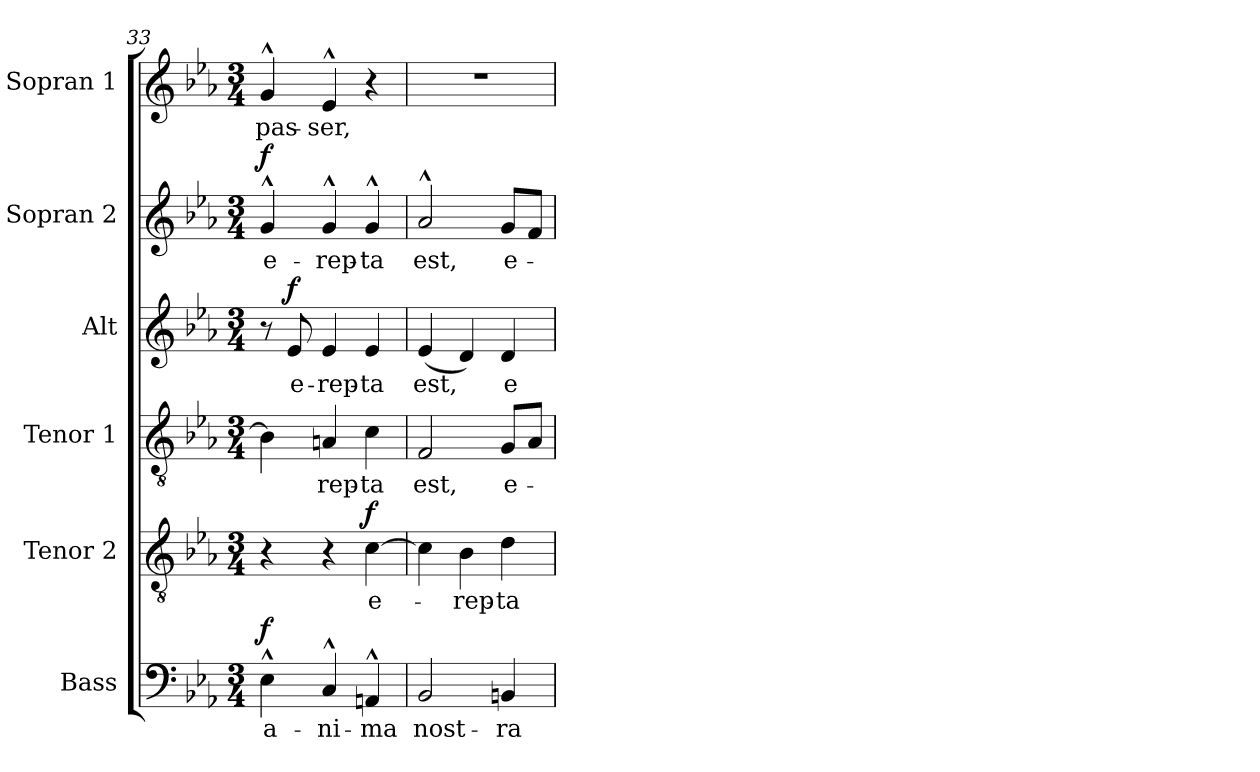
**kern	**text	**dynam	**kern	**text	**dynam	**kern	**text	**kern	**text	**dynam	**kern	**text	**dynam	**kern	**text
*part6	*part6	*part6	*part5	*part5	*part5	*part4	*part4	*part3	*part3	*part3	*part2	*part2	*part2	*part1	*part1
*staff6	*staff6	*staff6	*staff5	*staff5	*staff5	*staff4	*staff4	*staff3	*staff3	*staff3	*staff2	*staff2	*staff2	*staff1	*staff1
*I"Bass	*	*	*I"Tenor 2	*	*	*I"Tenor 1	*	*I"Alt	*	*	*I"Sopran 2	*	*	*I"Sopran 1	*
*I'B.	*	*	*I'T. 2	*	*	*I'T. 1	*	*I'A.	*	*	*I'S. 2	*	*	*I'S. 1	*
*clefF4	*	*	*clefGv2	*	*	*clefGv2	*	*clefG2	*	*	*clefG2	*	*	*clefG2	*
*k[b-e-a-]	*	*	*k[b-e-a-]	*	*	*k[b-e-a-]	*	*k[b-e-a-]	*	*	*k[b-e-a-]	*	*	*k[b-e-a-]	*
*E-:	*	*	*E-:	*	*	*E-:	*	*E-:	*	*	*E-:	*	*	*E-:	*
*M3/4	*	*	*M3/4	*	*	*M3/4	*	*M3/4	*	*	*M3/4	*	*	*M3/4	*
=33	=33	=33	=33	=33	=33	=33	=33	=33	=33	=33	=33	=33	=33	=33	=33
!	!LO:LY:b	!LO:DY:a	!	!	!	!	!	!	!	!	!	!LO:LY:b	!LO:DY:a	!	!LO:LY:b
4E-^^>\	a-	f	4r	.	.	4B-\]	.	8r	.	.	4g^^>/	e-	f	4g^^>/	pas-
!	!	!	!	!	!	!	!	!	!LO:LY:b	!LO:DY:a	!	!	!	!	!
.	.	.	.	.	.	.	.	8e-/	e-	f	.	.	.	.	.
!	!LO:LY:b	!	!	!	!	!	!LO:LY:b	!	!LO:LY:b	!	!	!LO:LY:b	!	!	!LO:LY:b
4C^^>/	-ni-	.	4r	.	.	4An/	-rep-	4e-/	-rep-	.	4g^^>/	-rep-	.	4e-^^>/	-ser,
!	!LO:LY:b	!	!	!LO:LY:b	!LO:DY:a	!	!LO:LY:b	!	!LO:LY:b	!	!	!LO:LY:b	!	!	!
4AAn^^>/	-ma	.	[4c\	e-	f	4c\	-ta	4e-/	-ta	.	4g^^>/	-ta	.	4r	.
=34	=34	=34	=34	=34	=34	=34	=34	=34	=34	=34	=34	=34	=34	=34	=34
!	!LO:LY:b	!	!	!	!	!	!LO:LY:b	!	!LO:LY:b	!	!	!LO:LY:b	!	!	!
2BB-/	nost-	.	4c\]	.	.	2F/	est,	(<4e-/	est,	.	2a-^^>/	est,	.	2.r	.
!	!	!	!	!LO:LY:b	!	!	!	!	!	!	!	!	!	!	!
.	.	.	4B-\	-rep-	.	.	.	4d/)	.	.	.	.	.	.	.
!	!LO:LY:b	!	!	!LO:LY:b	!	!	!LO:LY:b	!	!LO:LY:b	!	!	!LO:LY:b	!	!	!
4BBn/	-ra	.	4d\	-ta	.	8G/L	e-	4d/	e-	.	8g/L	e-	.	.	.
.	.	.	.	.	.	8A-/J	.	.	.	.	8f/J	.	.	.	.
=	=	=	=	=	=	=	=	=	=	=	=	=	=	=	=
*-	*-	*-	*-	*-	*-	*-	*-	*-	*-	*-	*-	*-	*-	*-	*-
